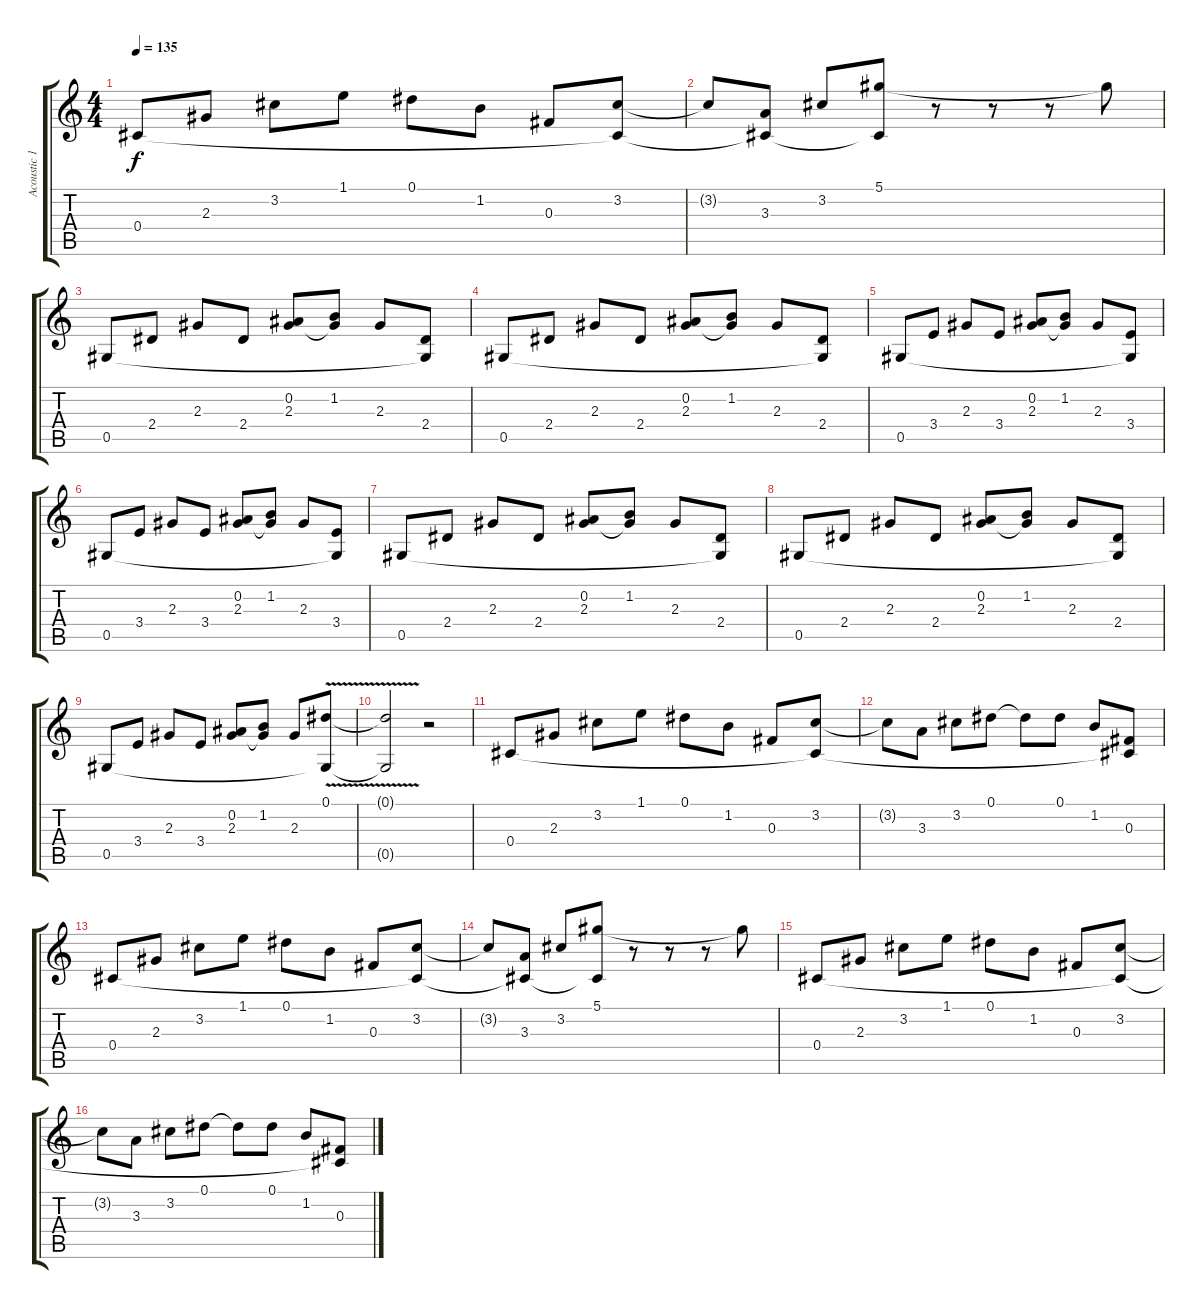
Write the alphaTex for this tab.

\track ("Acoustic 1" "Acoustic 1") {instrument acousticguitarnylon}
\staff {score tabs}
\tuning (Eb4 Bb3 Gb3 Db3 Ab2 Eb2) {hide}
\ts (4 4)
\tempo 135
\clef g2
\ks c
0.4.8{dy f} 2.3.8 3.2.8 1.1.8 0.1.8 1.2.8 0.3.8 (3.2 0.4{t}).8 |
3.2{t}.8 (3.3 0.4{t}).8 3.2.8 (5.1 0.4{t}).8 r.8 r.8 r.8 5.1{t}.8 |
0.5.8 2.4.8 2.3.8 2.4.8 (0.2 2.3).8 (1.2 2.3{t}).8 2.3.8 (2.4 0.5{t}).8 |
0.5.8 2.4.8 2.3.8 2.4.8 (0.2 2.3).8 (1.2 2.3{t}).8 2.3.8 (2.4 0.5{t}).8 |
0.5.8 3.4.8 2.3.8 3.4.8 (0.2 2.3).8 (1.2 2.3{t}).8 2.3.8 (3.4 0.5{t}).8 |
0.5.8 3.4.8 2.3.8 3.4.8 (0.2 2.3).8 (1.2 2.3{t}).8 2.3.8 (3.4 0.5{t}).8 |
0.5.8 2.4.8 2.3.8 2.4.8 (0.2 2.3).8 (1.2 2.3{t}).8 2.3.8 (2.4 0.5{t}).8 |
0.5.8 2.4.8 2.3.8 2.4.8 (0.2 2.3).8 (1.2 2.3{t}).8 2.3.8 (2.4 0.5{t}).8 |
0.5.8 3.4.8 2.3.8 3.4.8 (0.2 2.3).8 (1.2 2.3{t}).8 2.3.8 (0.1{v} 0.5{t}).8 |
(0.1{t} 0.5{t}).2 r.2 |
0.4.8 2.3.8 3.2.8 1.1.8 0.1.8 1.2.8 0.3.8 (3.2 0.4{t}).8 |
3.2{t}.8 3.3.8 3.2.8 0.1.8 0.1{t}.8 0.1.8 1.2.8 (0.3 0.4{t}).8 |
0.4.8 2.3.8 3.2.8 1.1.8 0.1.8 1.2.8 0.3.8 (3.2 0.4{t}).8 |
3.2{t}.8 (3.3 0.4{t}).8 3.2.8 (5.1 0.4{t}).8 r.8 r.8 r.8 5.1{t}.8 |
0.4.8 2.3.8 3.2.8 1.1.8 0.1.8 1.2.8 0.3.8 (3.2 0.4{t}).8 |
3.2{t}.8 3.3.8 3.2.8 0.1.8 0.1{t}.8 0.1.8 1.2.8 (0.3 0.4{t}).8
